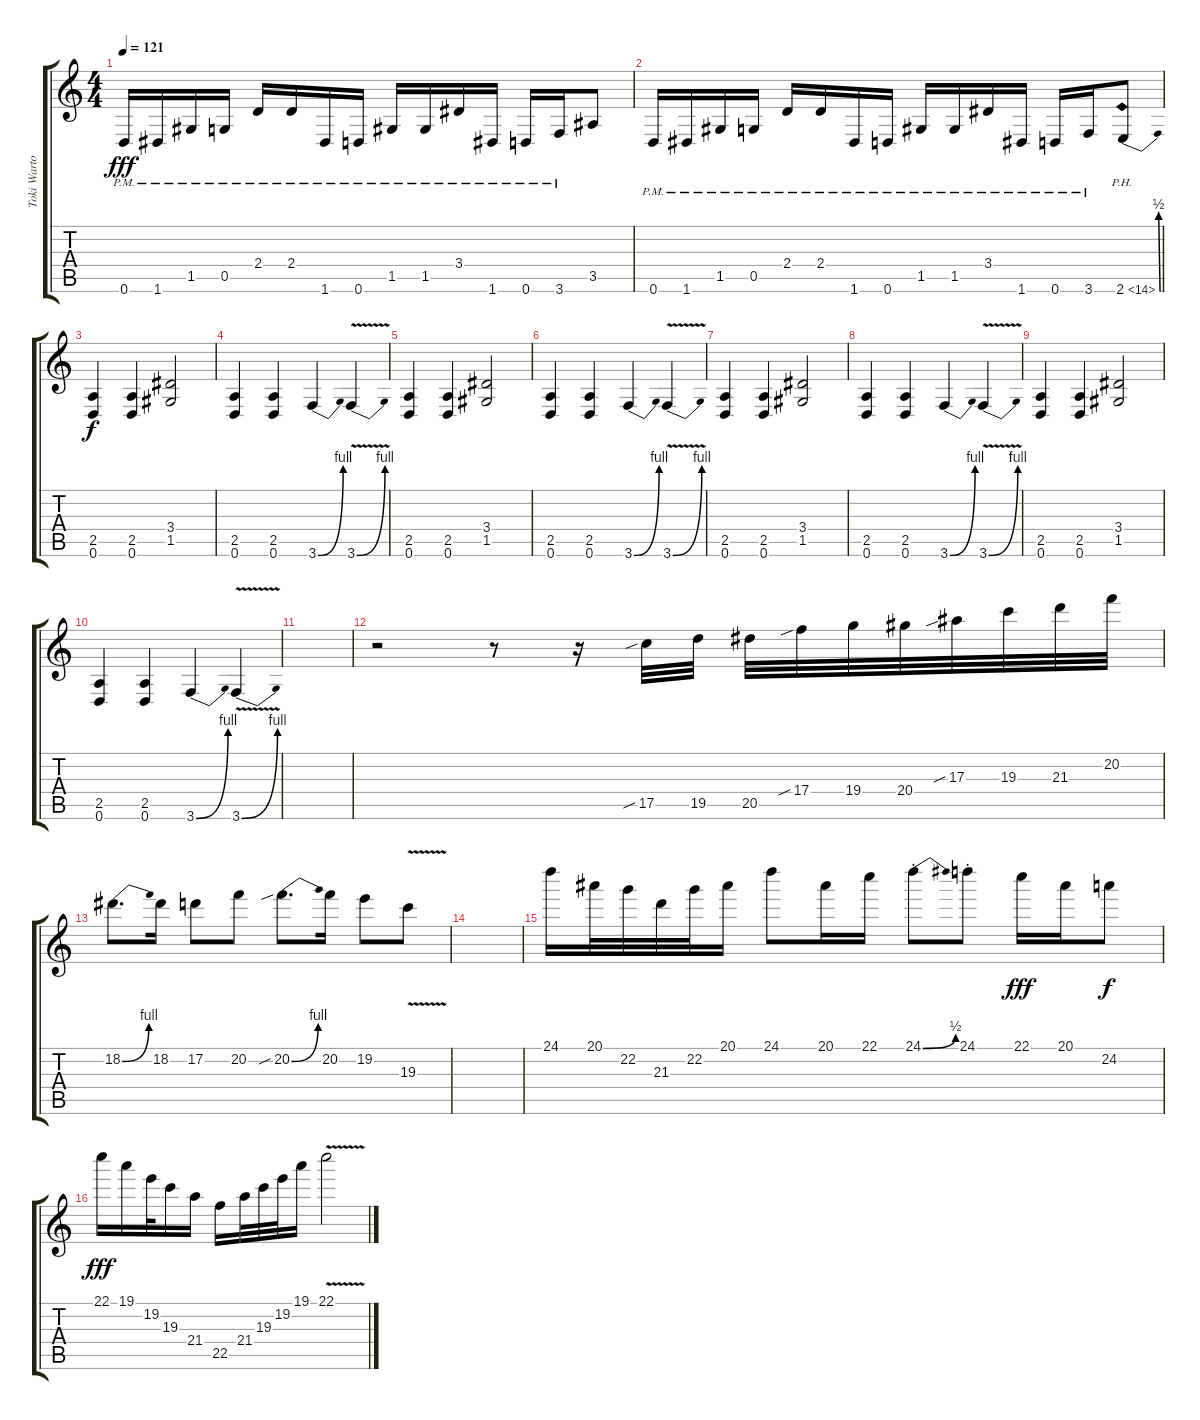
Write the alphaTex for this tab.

\track ("Toki Wartooth" "Toki Warto") {instrument distortionguitar bank 2}
\staff {score tabs}
\tuning (D4 A3 F3 C3 G2 D2) {hide}
\ts (4 4)
\tempo 121
\clef g2
\ks c
0.6{pm}.16{dy fff} 1.6{pm}.16 1.5{pm}.16 0.5{pm}.16 2.4{pm}.16 2.4{pm}.16 1.6{pm}.16 0.6{pm}.16 1.5{pm}.16 1.5{pm}.16 3.4{pm}.16 1.6{pm}.16 0.6{pm}.16 3.6{pm}.16 3.5.8 |
0.6{pm}.16 1.6{pm}.16 1.5{pm}.16 0.5{pm}.16 2.4{pm}.16 2.4{pm}.16 1.6{pm}.16 0.6{pm}.16 1.5{pm}.16 1.5{pm}.16 3.4{pm}.16 1.6{pm}.16 0.6{pm}.16 3.6{pm}.16 2.6{be (bend 0 0 60 2) ph 12}.8 |
(2.5 0.6).4{dy f} (2.5 0.6).4 (3.4 1.5).2 |
(2.5 0.6).4 (2.5 0.6).4 3.6{be (bend 0 0 60 4)}.4 3.6{be (bend 0 0 60 4) v}.4 |
(2.5 0.6).4 (2.5 0.6).4 (3.4 1.5).2 |
(2.5 0.6).4 (2.5 0.6).4 3.6{be (bend 0 0 60 4)}.4 3.6{be (bend 0 0 60 4) v}.4 |
(2.5 0.6).4 (2.5 0.6).4 (3.4 1.5).2 |
(2.5 0.6).4 (2.5 0.6).4 3.6{be (bend 0 0 60 4)}.4 3.6{be (bend 0 0 60 4) v}.4 |
(2.5 0.6).4 (2.5 0.6).4 (3.4 1.5).2 |
(2.5 0.6).4 (2.5 0.6).4 3.6{be (bend 0 0 60 4)}.4 3.6{be (bend 0 0 60 4) v}.4 |
|
r.2 r.8 r.16 17.5{sib}.32 19.5.32 20.5.32 17.4{sib}.32 19.4.32 20.4.32 17.3{sib}.32 19.3.32 21.3.32 20.2.32 |
18.2{be (bend 0 0 60 4)}.8{d} 18.2.16 17.2.8 20.2.8 20.2{be (bend 0 0 60 4) sib}.8{d} 20.2.16 19.2.8 19.3{v}.8 |
|
24.1.16 20.1.32 22.2.32 21.3.32 22.2.32 20.1.16 24.1.8 20.1.16 22.1.16 24.1{be (bend 0 0 60 2) st}.8 24.1{st}.8 22.1.16{dy fff} 20.1.16 24.2.8{dy f} |
22.1.16{dy fff} 19.1.16 19.2.32 19.3.16 21.4.16 22.5.16 21.4.32 19.3.32 19.2.32 19.1.16 22.1{v}.2
